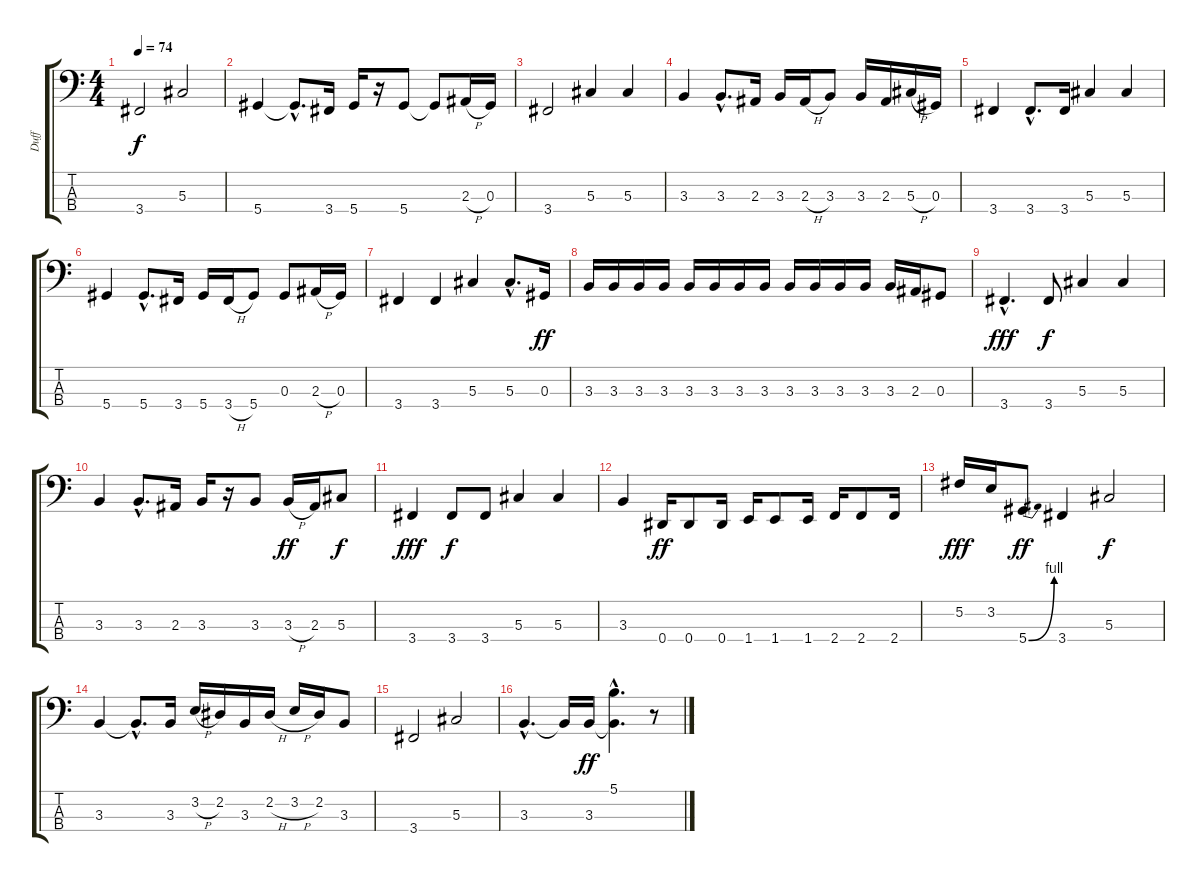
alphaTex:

\track ("Duff" "Duff") {instrument electricbasspick}
\staff {score tabs}
\tuning (Gb2 Db2 Ab1 Eb1) {hide}
\ts (4 4)
\tempo 74
\clef f4
\ks c
3.4.2{dy f} 5.3.2 |
5.4.4 5.4{hac t}.8{d} 3.4.16 5.4.16 r.16 5.4.8 5.4{t}.8 2.3{h}.16 0.3.16 |
3.4.2 5.3.4 5.3.4 |
3.3.4 3.3{hac}.8{d} 2.3.16 3.3.16 2.3{h}.16 3.3.8 3.3.16 2.3.16 5.3{h}.16 0.3.16 |
3.4.4 3.4{hac}.8{d} 3.4.16 5.3.4 5.3.4 |
5.4.4 5.4{hac}.8{d} 3.4.16 5.4.16 3.4{h}.16 5.4.8 0.3.8 2.3{h}.16 0.3.16 |
3.4.4 3.4.4 5.3.4 5.3{hac}.8{d} 0.3.16{dy ff} |
3.3.16 3.3.16 3.3.16 3.3.16 3.3.16 3.3.16 3.3.16 3.3.16 3.3.16 3.3.16 3.3.16 3.3.16 3.3.16 2.3.16 0.3.8 |
3.4{hac}.4{d dy fff} 3.4.8{dy f} 5.3.4 5.3.4 |
3.3.4 3.3{hac}.8{d} 2.3.16 3.3.16 r.16 3.3.8 3.3{h}.16{dy ff} 2.3.16 5.3.8{dy f} |
3.4.4{dy fff} 3.4.8{dy f} 3.4.8 5.3.4 5.3.4 |
3.3.4 0.4.16{dy ff} 0.4.8 0.4.16 1.4.16 1.4.8 1.4.16 2.4.16 2.4.8 2.4.16 |
5.2.16{dy fff} 3.2.16 5.4{be (bend 0 0 60 4)}.8{dy ff} 3.4.4 5.3.2{dy f} |
3.3.4 3.3{hac t}.8{d} 3.3.16 3.2{h}.16 2.2.16 3.3.16 2.2{h}.16 3.2{h}.16 2.2.16 3.3.8 |
3.4.2 5.3.2 |
3.3{hac}.4{d} 3.3{t}.16 3.3.16{dy ff} (5.1{hac} 3.3{hac t}).4{d} r.8
